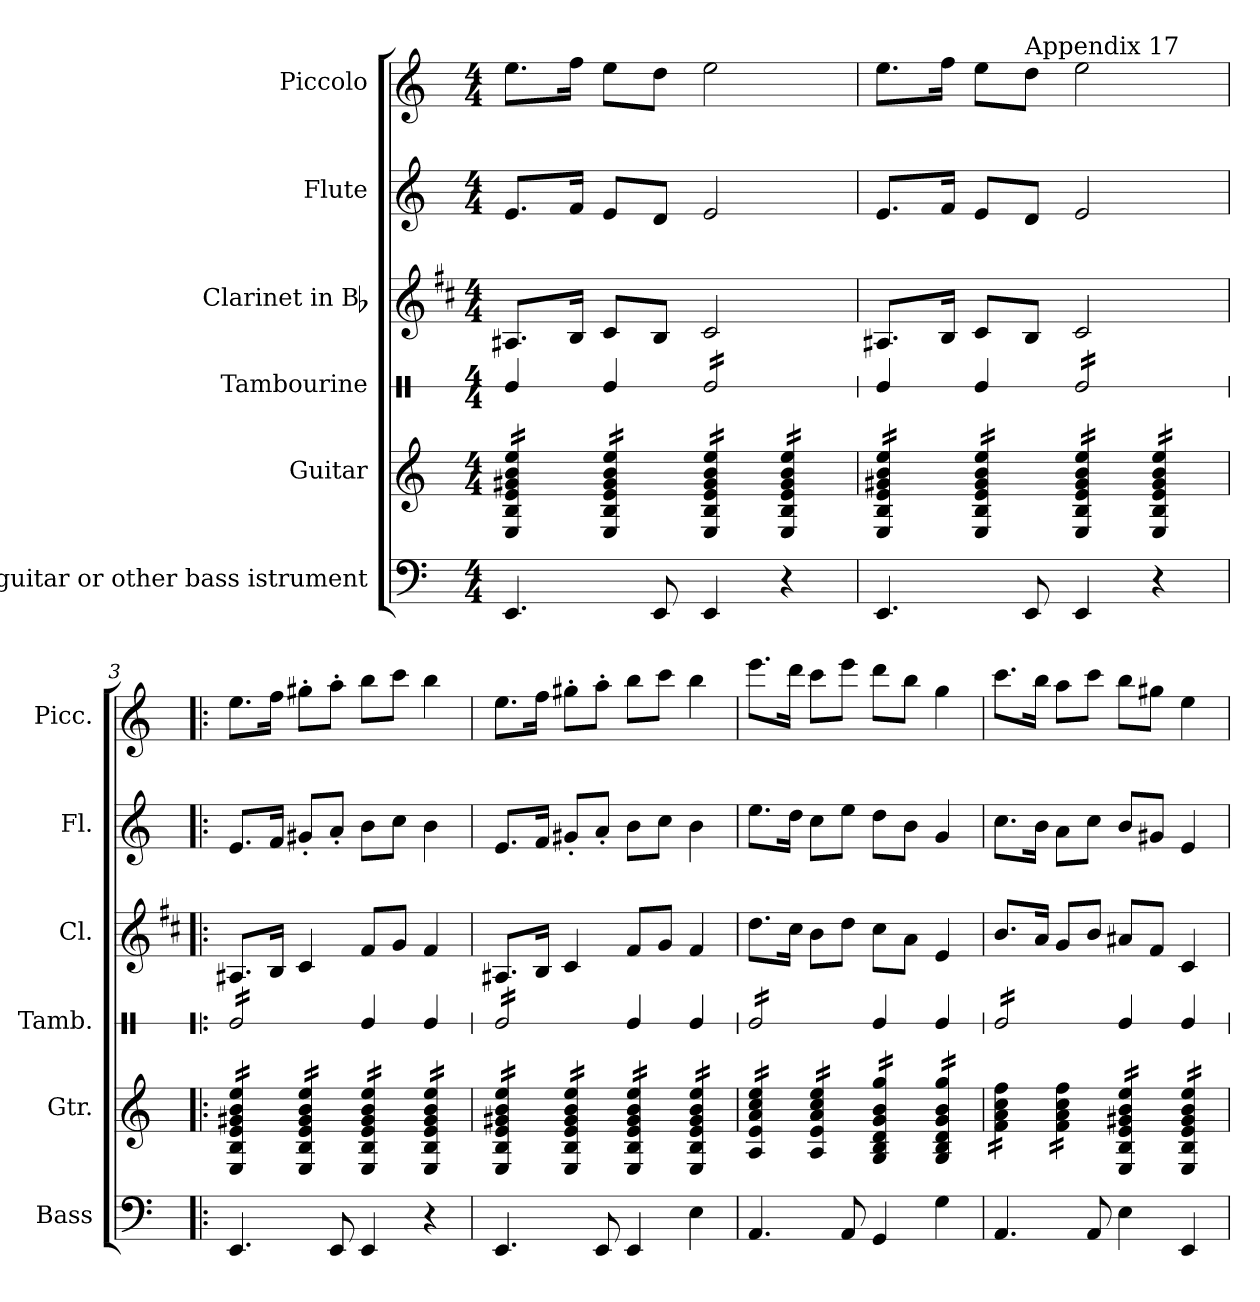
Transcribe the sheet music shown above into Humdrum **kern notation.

**kern	**kern	**kern	**kern	**kern	**kern
*part6	*part5	*part4	*part3	*part2	*part1
*staff6	*staff5	*staff4	*staff3	*staff2	*staff1
*I"Bass guitar or other bass istrument	*I"Guitar	*I"Tambourine	*I"Clarinet in Bb	*I"Flute	*I"Piccolo
*I'Bass	*I'Gtr.	*I'Tamb.	*I'Cl.	*I'Fl.	*I'Picc.
!!LO:PB:g=z
*	*	*stria1	*	*	*
*clefF4	*clefG2	*clefX	*clefG2	*clefG2	*clefG2
*ITrd7c12	*ITrd7c12	*	*ITrd1c2	*	*ITrd-7c-12
*k[]	*k[]	*k[]	*k[]	*k[]	*k[]
*C:	*C:	*C:	*C:	*C:	*C:
*M4/4	*M4/4	*M4/4	*M4/4	*M4/4	*M4/4
*MM120	*MM120	*MM120	*MM120	*MM120	*MM120
=1	=1	=1	=1	=1	=1
*	*tremolo	*	*	*	*
4.EEEi/	16EEi/ 16BBi 16Ei 16G#Xi 16Bi 16eiLL	4Rei/	8.G#Xi/L	8.ei/L	8.eeei\L
.	16EEi/ 16BBi 16Ei 16G#Xi 16Bi 16ei	.	.	.	.
.	16EEi/ 16BBi 16Ei 16G#Xi 16Bi 16ei	.	.	.	.
.	16EEi/ 16BBi 16Ei 16G#Xi 16Bi 16eiJJ	.	16Ai/Jk	16fi/Jk	16fffi\Jk
.	16EEi/ 16BBi 16Ei 16G#i 16Bi 16eiLL	4Rei/	8Bi/L	8ei/L	8eeei\L
.	16EEi/ 16BBi 16Ei 16G#i 16Bi 16ei	.	.	.	.
8EEEi/	16EEi/ 16BBi 16Ei 16G#i 16Bi 16ei	.	8Ai/J	8di/J	8dddi\J
.	16EEi/ 16BBi 16Ei 16G#i 16Bi 16eiJJ	.	.	.	.
*	*	*tremolo	*	*	*
4EEEi/	16EEi/ 16BBi 16Ei 16G#i 16Bi 16eiLL	16Rei/LL	2Bi/	2ei/	2eeei\
.	16EEi/ 16BBi 16Ei 16G#i 16Bi 16ei	16Rei/	.	.	.
.	16EEi/ 16BBi 16Ei 16G#i 16Bi 16ei	16Rei/	.	.	.
.	16EEi/ 16BBi 16Ei 16G#i 16Bi 16eiJJ	16Rei/	.	.	.
4r	16EEi/ 16BBi 16Ei 16G#i 16Bi 16eiLL	16Rei/	.	.	.
.	16EEi/ 16BBi 16Ei 16G#i 16Bi 16ei	16Rei/	.	.	.
.	16EEi/ 16BBi 16Ei 16G#i 16Bi 16ei	16Rei/	.	.	.
.	16EEi/ 16BBi 16Ei 16G#i 16Bi 16eiJJ	16Rei/JJ	.	.	.
*	*	*Xtremolo	*	*	*
=2	=2	=2	=2	=2	=2
4.EEEi/	16EEi/ 16BBi 16Ei 16G#Xi 16Bi 16eiLL	4Rei/	8.G#Xi/L	8.ei/L	8.eeei\L
.	16EEi/ 16BBi 16Ei 16G#Xi 16Bi 16ei	.	.	.	.
.	16EEi/ 16BBi 16Ei 16G#Xi 16Bi 16ei	.	.	.	.
.	16EEi/ 16BBi 16Ei 16G#Xi 16Bi 16eiJJ	.	16Ai/Jk	16fi/Jk	16fffi\Jk
.	16EEi/ 16BBi 16Ei 16G#i 16Bi 16eiLL	4Rei/	8Bi/L	8ei/L	8eeei\L
.	16EEi/ 16BBi 16Ei 16G#i 16Bi 16ei	.	.	.	.
!	!	!	!	!	!LO:TX:a:t=Appendix 17
8EEEi/	16EEi/ 16BBi 16Ei 16G#i 16Bi 16ei	.	8Ai/J	8di/J	8dddi\J
.	16EEi/ 16BBi 16Ei 16G#i 16Bi 16eiJJ	.	.	.	.
*	*	*tremolo	*	*	*
4EEEi/	16EEi/ 16BBi 16Ei 16G#i 16Bi 16eiLL	16Rei/LL	2Bi/	2ei/	2eeei\
.	16EEi/ 16BBi 16Ei 16G#i 16Bi 16ei	16Rei/	.	.	.
.	16EEi/ 16BBi 16Ei 16G#i 16Bi 16ei	16Rei/	.	.	.
.	16EEi/ 16BBi 16Ei 16G#i 16Bi 16eiJJ	16Rei/	.	.	.
4r	16EEi/ 16BBi 16Ei 16G#i 16Bi 16eiLL	16Rei/	.	.	.
.	16EEi/ 16BBi 16Ei 16G#i 16Bi 16ei	16Rei/	.	.	.
.	16EEi/ 16BBi 16Ei 16G#i 16Bi 16ei	16Rei/	.	.	.
.	16EEi/ 16BBi 16Ei 16G#i 16Bi 16eiJJ	16Rei/JJ	.	.	.
=3!|:	=3!|:	=3!|:	=3!|:	=3!|:	=3!|:
4.EEEi/	16EEi/ 16BBi 16Ei 16G#Xi 16Bi 16eiLL	16Rei/LL	8.G#Xi/L	8.ei/L	8.eeei\L
.	16EEi/ 16BBi 16Ei 16G#Xi 16Bi 16ei	16Rei/	.	.	.
.	16EEi/ 16BBi 16Ei 16G#Xi 16Bi 16ei	16Rei/	.	.	.
.	16EEi/ 16BBi 16Ei 16G#Xi 16Bi 16eiJJ	16Rei/	16Ai/Jk	16fi/Jk	16fffi\Jk
.	16EEi/ 16BBi 16Ei 16G#i 16Bi 16eiLL	16Rei/	4Bi/	8g#X'i/L	8ggg#X'i\L
.	16EEi/ 16BBi 16Ei 16G#i 16Bi 16ei	16Rei/	.	.	.
8EEEi/	16EEi/ 16BBi 16Ei 16G#i 16Bi 16ei	16Rei/	.	8a'i/J	8aaa'i\J
.	16EEi/ 16BBi 16Ei 16G#i 16Bi 16eiJJ	16Rei/JJ	.	.	.
*	*	*Xtremolo	*	*	*
4EEEi/	16EEi/ 16BBi 16Ei 16G#i 16Bi 16eiLL	4Rei/	8ei/L	8bi\L	8bbbi\L
.	16EEi/ 16BBi 16Ei 16G#i 16Bi 16ei	.	.	.	.
.	16EEi/ 16BBi 16Ei 16G#i 16Bi 16ei	.	8fi/J	8cci\J	8cccci\J
.	16EEi/ 16BBi 16Ei 16G#i 16Bi 16eiJJ	.	.	.	.
4r	16EEi/ 16BBi 16Ei 16G#i 16Bi 16eiLL	4Rei/	4ei/	4bi\	4bbbi\
.	16EEi/ 16BBi 16Ei 16G#i 16Bi 16ei	.	.	.	.
.	16EEi/ 16BBi 16Ei 16G#i 16Bi 16ei	.	.	.	.
.	16EEi/ 16BBi 16Ei 16G#i 16Bi 16eiJJ	.	.	.	.
=4	=4	=4	=4	=4	=4
*	*	*tremolo	*	*	*
4.EEEi/	16EEi/ 16BBi 16Ei 16G#Xi 16Bi 16eiLL	16Rei/LL	8.G#Xi/L	8.ei/L	8.eeei\L
.	16EEi/ 16BBi 16Ei 16G#Xi 16Bi 16ei	16Rei/	.	.	.
.	16EEi/ 16BBi 16Ei 16G#Xi 16Bi 16ei	16Rei/	.	.	.
.	16EEi/ 16BBi 16Ei 16G#Xi 16Bi 16eiJJ	16Rei/	16Ai/Jk	16fi/Jk	16fffi\Jk
.	16EEi/ 16BBi 16Ei 16G#i 16Bi 16eiLL	16Rei/	4Bi/	8g#X'i/L	8ggg#X'i\L
.	16EEi/ 16BBi 16Ei 16G#i 16Bi 16ei	16Rei/	.	.	.
8EEEi/	16EEi/ 16BBi 16Ei 16G#i 16Bi 16ei	16Rei/	.	8a'i/J	8aaa'i\J
.	16EEi/ 16BBi 16Ei 16G#i 16Bi 16eiJJ	16Rei/JJ	.	.	.
*	*	*Xtremolo	*	*	*
4EEEi/	16EEi/ 16BBi 16Ei 16G#i 16Bi 16eiLL	4Rei/	8ei/L	8bi\L	8bbbi\L
.	16EEi/ 16BBi 16Ei 16G#i 16Bi 16ei	.	.	.	.
.	16EEi/ 16BBi 16Ei 16G#i 16Bi 16ei	.	8fi/J	8cci\J	8cccci\J
.	16EEi/ 16BBi 16Ei 16G#i 16Bi 16eiJJ	.	.	.	.
4EEi\	16EEi/ 16BBi 16Ei 16G#i 16Bi 16eiLL	4Rei/	4ei/	4bi\	4bbbi\
.	16EEi/ 16BBi 16Ei 16G#i 16Bi 16ei	.	.	.	.
.	16EEi/ 16BBi 16Ei 16G#i 16Bi 16ei	.	.	.	.
.	16EEi/ 16BBi 16Ei 16G#i 16Bi 16eiJJ	.	.	.	.
=5	=5	=5	=5	=5	=5
*	*	*tremolo	*	*	*
4.AAAi/	16AAi/ 16Ei 16Ai 16ci 16eiLL	16Rei/LL	8.cci\L	8.eei\L	8.eeeei\L
.	16AAi/ 16Ei 16Ai 16ci 16ei	16Rei/	.	.	.
.	16AAi/ 16Ei 16Ai 16ci 16ei	16Rei/	.	.	.
.	16AAi/ 16Ei 16Ai 16ci 16eiJJ	16Rei/	16bi\Jk	16ddi\Jk	16ddddi\Jk
.	16AAi/ 16Ei 16Ai 16ci 16eiLL	16Rei/	8ai\L	8cci\L	8cccci\L
.	16AAi/ 16Ei 16Ai 16ci 16ei	16Rei/	.	.	.
8AAAi/	16AAi/ 16Ei 16Ai 16ci 16ei	16Rei/	8cci\J	8eei\J	8eeeei\J
.	16AAi/ 16Ei 16Ai 16ci 16eiJJ	16Rei/JJ	.	.	.
*	*	*Xtremolo	*	*	*
4GGGi/	16GGi/ 16BBi 16Di 16Gi 16Bi 16giLL	4Rei/	8bi\L	8ddi\L	8ddddi\L
.	16GGi/ 16BBi 16Di 16Gi 16Bi 16gi	.	.	.	.
.	16GGi/ 16BBi 16Di 16Gi 16Bi 16gi	.	8gi\J	8bi\J	8bbbi\J
.	16GGi/ 16BBi 16Di 16Gi 16Bi 16giJJ	.	.	.	.
4GGi\	16GGi/ 16BBi 16Di 16Gi 16Bi 16giLL	4Rei/	4di/	4gi/	4gggi\
.	16GGi/ 16BBi 16Di 16Gi 16Bi 16gi	.	.	.	.
.	16GGi/ 16BBi 16Di 16Gi 16Bi 16gi	.	.	.	.
.	16GGi/ 16BBi 16Di 16Gi 16Bi 16giJJ	.	.	.	.
!!LO:LB:g=z
=6	=6	=6	=6	=6	=6
*	*	*tremolo	*	*	*
4.AAAi/	16Fi\ 16Ai 16ci 16fiLL	16Rei/LL	8.ai/L	8.cci\L	8.cccci\L
.	16Fi\ 16Ai 16ci 16fi	16Rei/	.	.	.
.	16Fi\ 16Ai 16ci 16fi	16Rei/	.	.	.
.	16Fi\ 16Ai 16ci 16fiJJ	16Rei/	16gi/Jk	16bi\Jk	16bbbi\Jk
.	16Fi\ 16Ai 16ci 16fiLL	16Rei/	8fi/L	8ai\L	8aaai\L
.	16Fi\ 16Ai 16ci 16fi	16Rei/	.	.	.
8AAAi/	16Fi\ 16Ai 16ci 16fi	16Rei/	8ai/J	8cci\J	8cccci\J
.	16Fi\ 16Ai 16ci 16fiJJ	16Rei/JJ	.	.	.
*	*	*Xtremolo	*	*	*
4EEi\	16EEi/ 16BBi 16Ei 16G#Xi 16Bi 16eiLL	4Rei/	8g#Xi/L	8bi/L	8bbbi\L
.	16EEi/ 16BBi 16Ei 16G#Xi 16Bi 16ei	.	.	.	.
.	16EEi/ 16BBi 16Ei 16G#Xi 16Bi 16ei	.	8ei/J	8g#Xi/J	8ggg#Xi\J
.	16EEi/ 16BBi 16Ei 16G#Xi 16Bi 16eiJJ	.	.	.	.
4EEEi/	16EEi/ 16BBi 16Ei 16G#i 16Bi 16eiLL	4Rei/	4Bi/	4ei/	4eeei\
.	16EEi/ 16BBi 16Ei 16G#i 16Bi 16ei	.	.	.	.
.	16EEi/ 16BBi 16Ei 16G#i 16Bi 16ei	.	.	.	.
.	16EEi/ 16BBi 16Ei 16G#i 16Bi 16eiJJ	.	.	.	.
*	*Xtremolo	*	*	*	*
=	=	=	=	=	=
*-	*-	*-	*-	*-	*-
